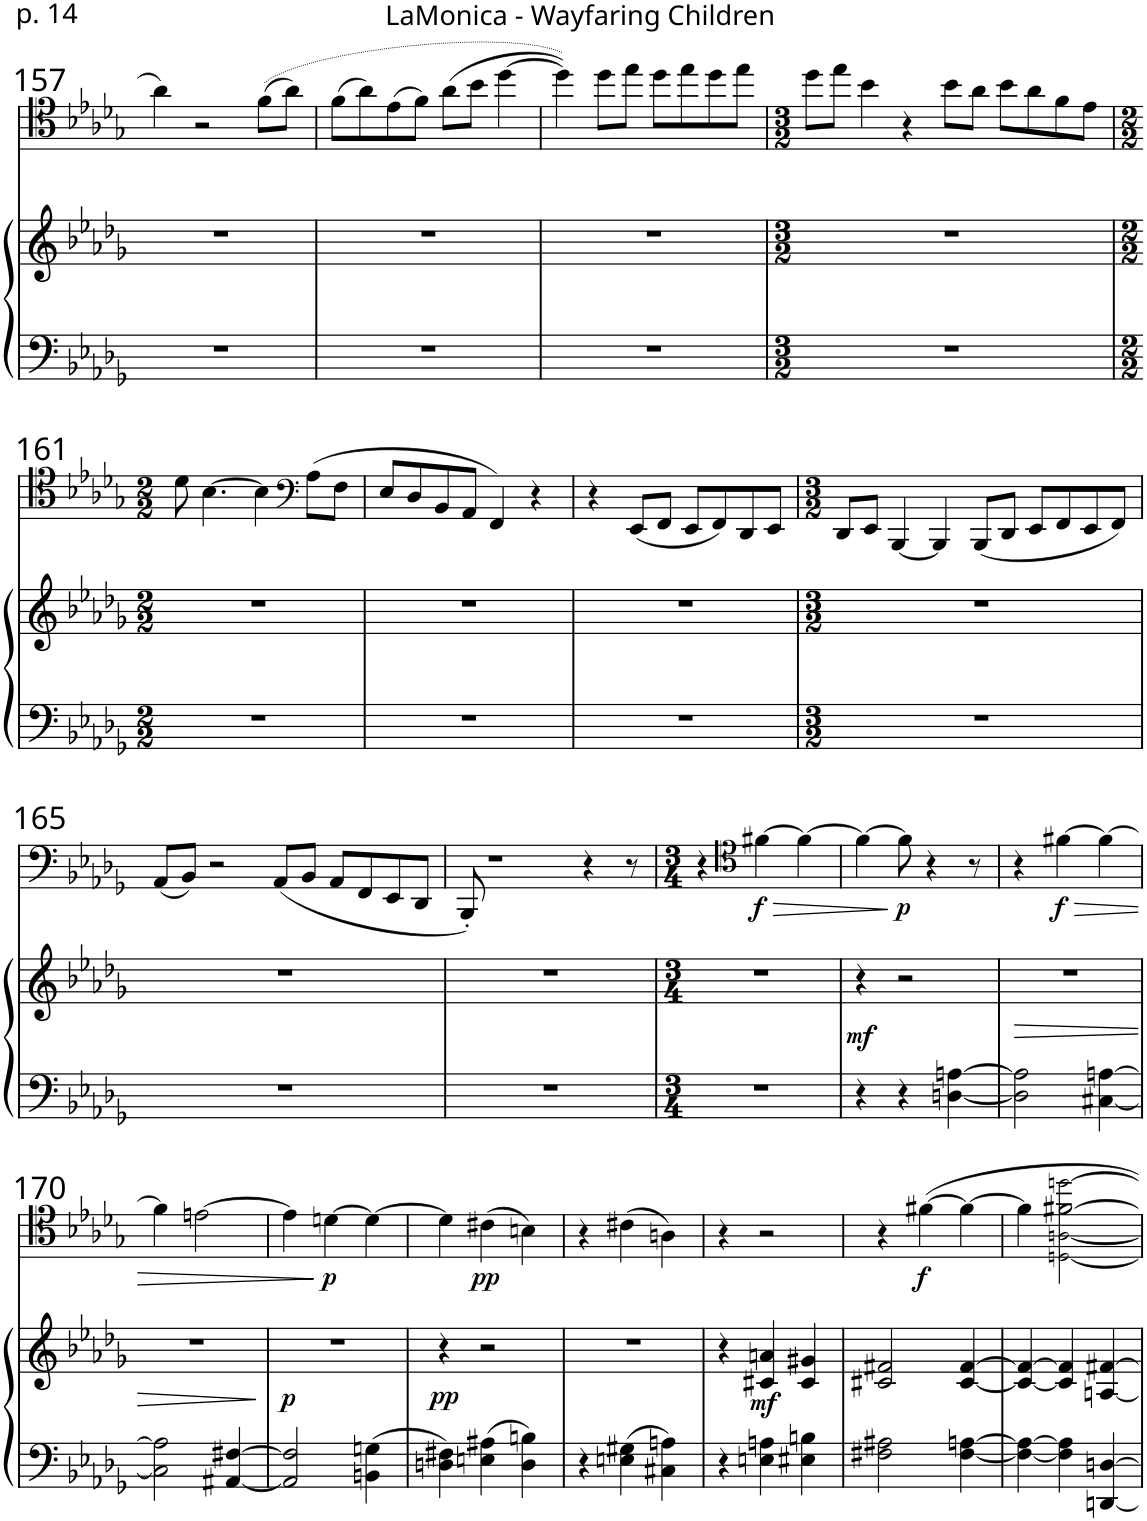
**kern	**kern	**dynam	**kern	**dynam
*part2	*part2	*part2	*part1	*part1
*staff3	*staff2	*staff2/3	*staff1	*staff1
*I"Piano	*	*	*I"Bassoon	*
*I'Pno	*	*	*I'Bsn	*
!!LO:PB:g=z
*clefF4	*clefG2	*	*clefC4	*
*k[b-e-a-d-g-]	*k[b-e-a-d-g-]	*	*k[b-e-a-d-g-]	*
*M2/2	*M2/2	*	*M2/2	*
=157	=157	=157	=157	=157
1r	1r	.	4a-\	.
.	.	.	2r	.
.	.	.	((8f\L	.
.	.	.	8a-\J)	.
=158	=158	=158	=158	=158
1r	1r	.	(8f\L	.
.	.	.	8a-\)	.
.	.	.	(8e-\	.
.	.	.	8f\J)	.
.	.	.	(8a-\L	.
.	.	.	8b-\J	.
.	.	.	[4dd-\	.
=159	=159	=159	=159	=159
1r	1r	.	4dd-\]))	.
.	.	.	8dd-\L	.
.	.	.	8ee-\J	.
.	.	.	8dd-\L	.
.	.	.	8ee-\	.
.	.	.	8dd-\	.
.	.	.	8ee-\J	.
=160	=160	=160	=160	=160
*M3/2	*M3/2	*	*M3/2	*
1.r	1.r	.	8dd-\L	.
.	.	.	8ee-\J	.
.	.	.	4b-\	.
.	.	.	4r	.
.	.	.	8b-\L	.
.	.	.	8a-\J	.
.	.	.	8b-\L	.
.	.	.	8a-\	.
.	.	.	8f\	.
.	.	.	8e-\J	.
!!LO:LB:g=z
=161	=161	=161	=161	=161
*M2/2	*M2/2	*	*M2/2	*
1r	1r	.	8d-\	.
.	.	.	[4.B-\	.
.	.	.	4B-\]	.
*	*	*	*clefF4	*
.	.	.	(8A-\L	.
.	.	.	8F\J	.
=162	=162	=162	=162	=162
1r	1r	.	8E-/L	.
.	.	.	8D-/	.
.	.	.	8BB-/	.
.	.	.	8AA-/J	.
.	.	.	4FF/)	.
.	.	.	4r	.
=163	=163	=163	=163	=163
1r	1r	.	4r	.
.	.	.	(8EE-/L	.
.	.	.	8FF/J	.
.	.	.	8EE-/L	.
.	.	.	8FF/)	.
.	.	.	8DD-/	.
.	.	.	8EE-/J	.
=164	=164	=164	=164	=164
*M3/2	*M3/2	*	*M3/2	*
1.r	1.r	.	8DD-/L	.
.	.	.	8EE-/J	.
.	.	.	[4BBB-/	.
.	.	.	4BBB-/]	.
.	.	.	(8BBB-/L	.
.	.	.	8DD-/J	.
.	.	.	8EE-/L	.
.	.	.	8FF/	.
.	.	.	8EE-/	.
.	.	.	8FF/J)	.
!!LO:LB:g=z
=165	=165	=165	=165	=165
1.r	1.r	.	(8AA-/L	.
.	.	.	8BB-/J)	.
.	.	.	2r	.
.	.	.	(8AA-/L	.
.	.	.	8BB-/J	.
.	.	.	8AA-/L	.
.	.	.	8FF/	.
.	.	.	8EE-/	.
.	.	.	8DD-/J	.
=166	=166	=166	=166	=166
1.r	1.r	.	8BBB-'/)	.
.	.	.	1r	.
.	.	.	4r	.
.	.	.	8r	.
=167	=167	=167	=167	=167
*M3/4	*M3/4	*	*M3/4	*
2.r	2.r	.	4r	.
*	*	*	*clefC4	*
!	!	!	!	!LO:HP:b
!	!	!	!	!LO:DY:n=1:b
.	.	.	[4f#X\	> f
.	.	.	4f#\_	.
=168	=168	=168	=168	=168
!	!	!LO:DY:b	!	!
4r	4r	mf	4f#\_	.
!	!	!	!	!LO:DY:n=1:b
4r	2r	.	8f#\]	] p
.	.	.	4r	.
[4Dn\ [4An\	.	.	.	.
.	.	.	8r	.
=169	=169	=169	=169	=169
!	!	!LO:HP:b	!	!
2D\] 2A\]	2.r	>	4r	.
!	!	!	!	!LO:HP:b
!	!	!	!	!LO:DY:n=1:b
.	.	.	[4f#X\	> f
[4C#X\ [4An\	.	.	4f#\_	.
!!LO:LB:g=z
=170	=170	=170	=170	=170
2C#\] 2A\]	2.r	.	4f#\]	.
.	.	.	[2en\	.
[4AA#X/ [4F#X/	.	.	.	.
.	.	]	.	.
=171	=171	=171	=171	=171
!	!	!LO:DY:b	!	!
2AA#/] 2F#/]	2.r	p	4e\]	.
!	!	!	!	!LO:DY:n=1:b
.	.	.	[4dn\	] p
4BBn\ 4Gn\	.	.	4d\_	.
=172	=172	=172	=172	=172
!	!	!LO:DY:b	!	!
4Dn\ 4F#X\	4r	pp	4d\]	.
!	!	!	!	!LO:DY:b
4En\ 4A#X\	2r	.	(4c#X\	pp
4D\ 4Bn\	.	.	4Bn\)	.
=173	=173	=173	=173	=173
4r	2.r	.	4r	.
4En\ 4G#X\	.	.	(4c#X\	.
4C#X\ 4An\	.	.	4An\)	.
=174	=174	=174	=174	=174
4r	4r	.	4r	.
!	!	!LO:DY:b	!	!
4En\ 4An\	4c#X/ 4an/	mf	2r	.
4E#X\ 4Bn\	4c#/ 4g#X/	.	.	.
=175	=175	=175	=175	=175
2F#X\ 2A#X\	2c#X/ 2f#X/	.	4r	.
!	!	!	!	!LO:DY:b
.	.	.	[4f#X\	f
[4F#\ [4An\	[4c#/ [4f#/	.	4f#\_	.
=176	=176	=176	=176	=176
4F#\_ 4A\_	4c#/_ 4f#/_	.	4f#\]	.
4F#\] 4A\]	4c#/] 4f#/]	.	[2Dn!\ [2An!\ [2f#X\ [2ddn!\	.
[4DDn/ [4Dn/	[4An/ [4f#X/	.	.	.
=	=	=	=	=
*-	*-	*-	*-	*-
